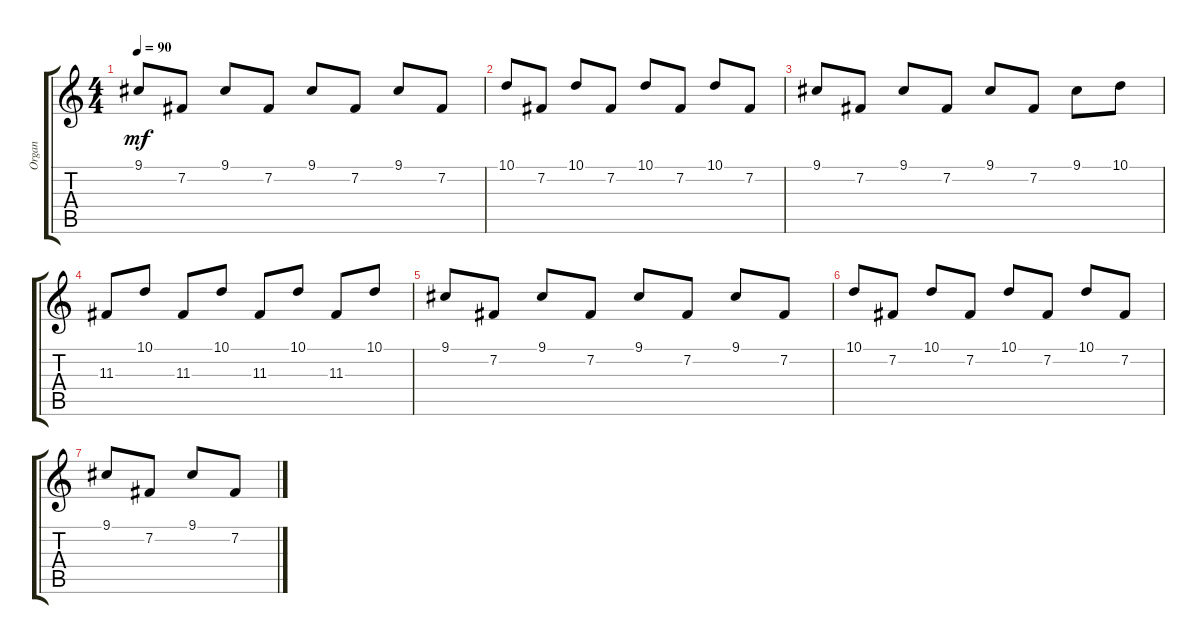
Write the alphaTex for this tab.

\track ("Organ" "Organ") {instrument drawbarorgan}
\staff {score tabs}
\tuning (E4 B3 G3 D3 A2 E2) {hide}
\ts (4 4)
\tempo 90
\clef g2
\ks c
9.1.8{dy mf} 7.2.8 9.1.8 7.2.8 9.1.8 7.2.8 9.1.8 7.2.8 |
10.1.8 7.2.8 10.1.8 7.2.8 10.1.8 7.2.8 10.1.8 7.2.8 |
9.1.8 7.2.8 9.1.8 7.2.8 9.1.8 7.2.8 9.1.8 10.1.8 |
11.3.8 10.1.8 11.3.8 10.1.8 11.3.8 10.1.8 11.3.8 10.1.8 |
9.1.8 7.2.8 9.1.8 7.2.8 9.1.8 7.2.8 9.1.8 7.2.8 |
10.1.8 7.2.8 10.1.8 7.2.8 10.1.8 7.2.8 10.1.8 7.2.8 |
9.1.8 7.2.8 9.1.8 7.2.8
